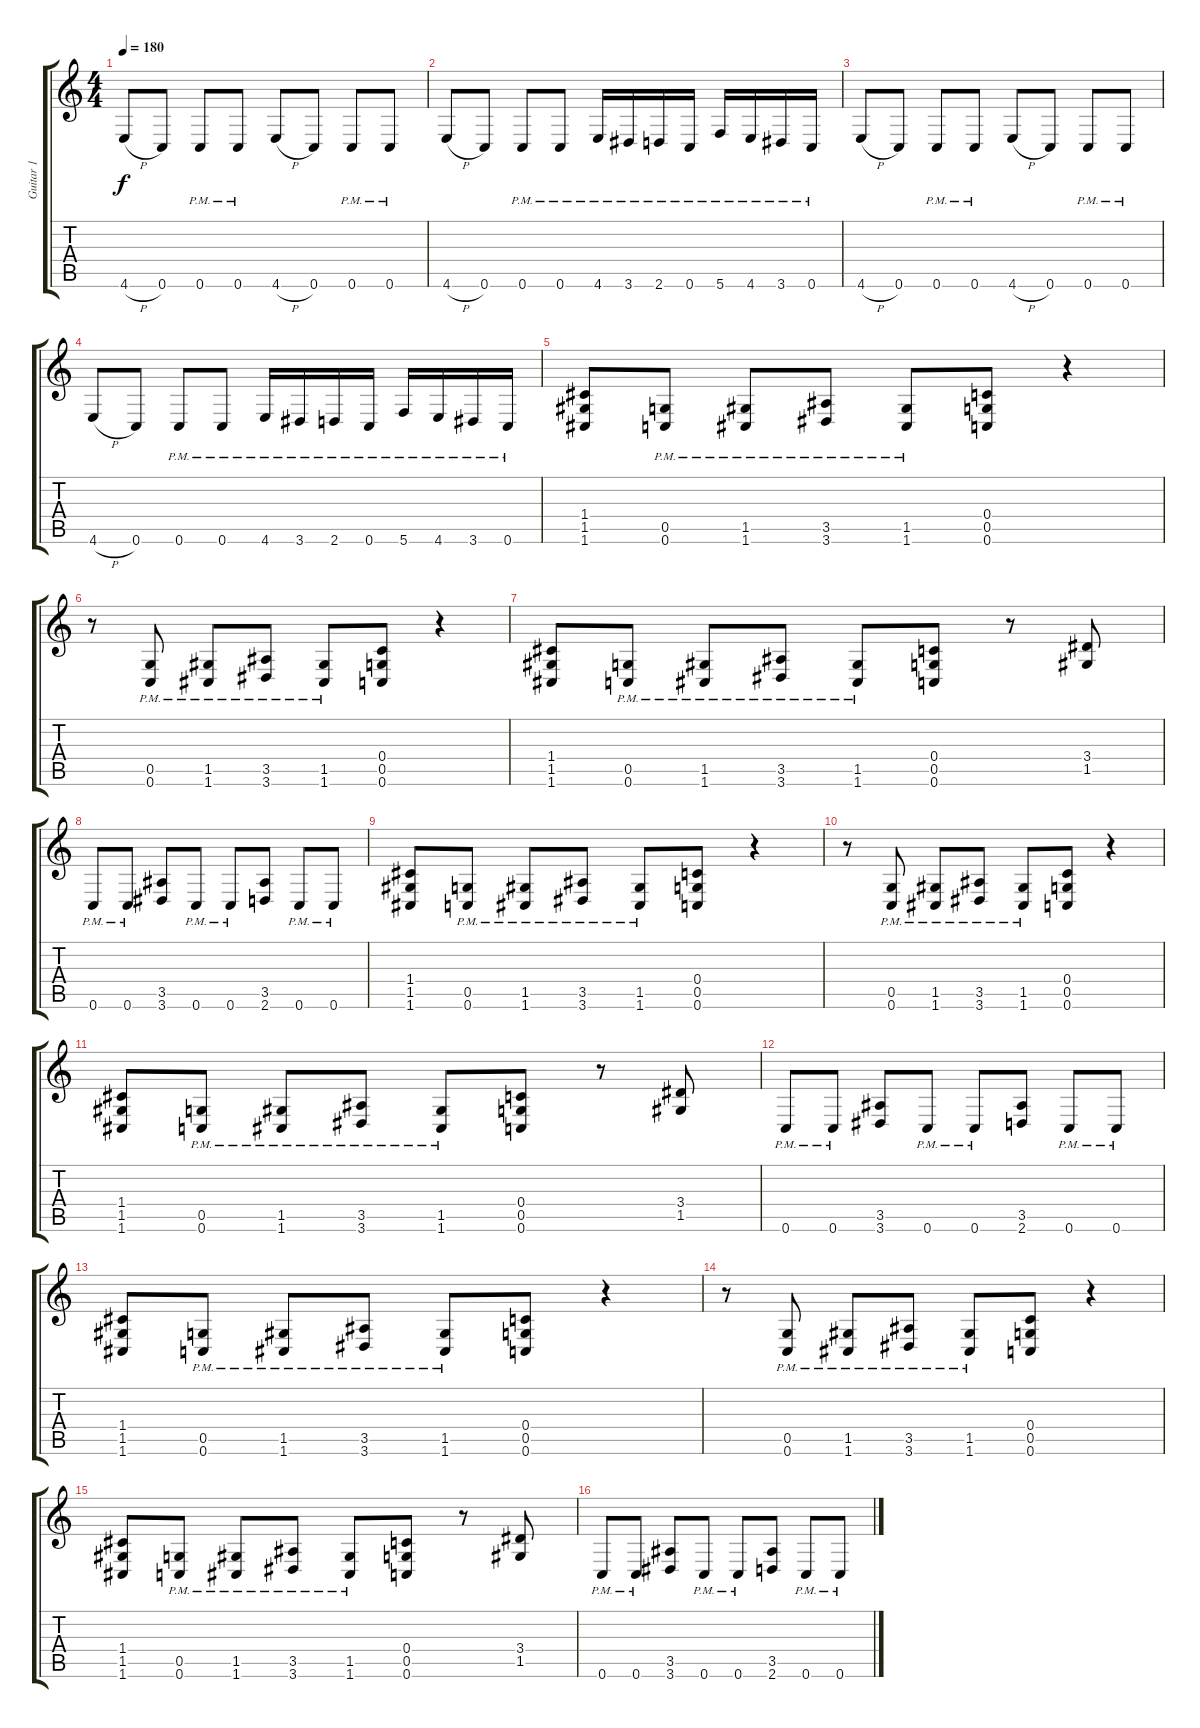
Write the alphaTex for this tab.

\track ("Guitar 1" "Guitar 1") {instrument distortionguitar}
\staff {score tabs}
\tuning (D4 A3 F3 C3 G2 C2) {hide}
\ts (4 4)
\tempo 180
\clef g2
\ks c
4.6{h}.8{dy f} 0.6.8 0.6{pm}.8 0.6{pm}.8 4.6{h}.8 0.6.8 0.6{pm}.8 0.6{pm}.8 |
4.6{h}.8 0.6.8 0.6{pm}.8 0.6{pm}.8 4.6{pm}.16 3.6{pm}.16 2.6{pm}.16 0.6{pm}.16 5.6{pm}.16 4.6{pm}.16 3.6{pm}.16 0.6{pm}.16 |
4.6{h}.8 0.6.8 0.6{pm}.8 0.6{pm}.8 4.6{h}.8 0.6.8 0.6{pm}.8 0.6{pm}.8 |
4.6{h}.8 0.6.8 0.6{pm}.8 0.6{pm}.8 4.6{pm}.16 3.6{pm}.16 2.6{pm}.16 0.6{pm}.16 5.6{pm}.16 4.6{pm}.16 3.6{pm}.16 0.6{pm}.16 |
(1.4 1.5 1.6).8 (0.5{pm} 0.6).8 (1.5 1.6{pm}).8 (3.5 3.6{pm}).8 (1.5 1.6{pm}).8 (0.4 0.5 0.6).8 r.4 |
r.8 (0.5 0.6{pm}).8 (1.5 1.6{pm}).8 (3.5 3.6{pm}).8 (1.5 1.6{pm}).8 (0.4 0.5 0.6).8 r.4 |
(1.4 1.5 1.6).8 (0.5{pm} 0.6).8 (1.5{pm} 1.6).8 (3.5{pm} 3.6).8 (1.5{pm} 1.6).8 (0.4 0.5 0.6).8 r.8 (3.4 1.5).8 |
0.6{pm}.8 0.6{pm}.8 (3.5 3.6).8 0.6{pm}.8 0.6{pm}.8 (3.5 2.6).8 0.6{pm}.8 0.6{pm}.8 |
(1.4 1.5 1.6).8 (0.5{pm} 0.6).8 (1.5 1.6{pm}).8 (3.5 3.6{pm}).8 (1.5 1.6{pm}).8 (0.4 0.5 0.6).8 r.4 |
r.8 (0.5 0.6{pm}).8 (1.5 1.6{pm}).8 (3.5 3.6{pm}).8 (1.5 1.6{pm}).8 (0.4 0.5 0.6).8 r.4 |
(1.4 1.5 1.6).8 (0.5{pm} 0.6).8 (1.5{pm} 1.6).8 (3.5{pm} 3.6).8 (1.5{pm} 1.6).8 (0.4 0.5 0.6).8 r.8 (3.4 1.5).8 |
0.6{pm}.8 0.6{pm}.8 (3.5 3.6).8 0.6{pm}.8 0.6{pm}.8 (3.5 2.6).8 0.6{pm}.8 0.6{pm}.8 |
(1.4 1.5 1.6).8 (0.5{pm} 0.6).8 (1.5 1.6{pm}).8 (3.5 3.6{pm}).8 (1.5 1.6{pm}).8 (0.4 0.5 0.6).8 r.4 |
r.8 (0.5 0.6{pm}).8 (1.5 1.6{pm}).8 (3.5 3.6{pm}).8 (1.5 1.6{pm}).8 (0.4 0.5 0.6).8 r.4 |
(1.4 1.5 1.6).8 (0.5{pm} 0.6).8 (1.5{pm} 1.6).8 (3.5{pm} 3.6).8 (1.5{pm} 1.6).8 (0.4 0.5 0.6).8 r.8 (3.4 1.5).8 |
0.6{pm}.8 0.6{pm}.8 (3.5 3.6).8 0.6{pm}.8 0.6{pm}.8 (3.5 2.6).8 0.6{pm}.8 0.6{pm}.8
